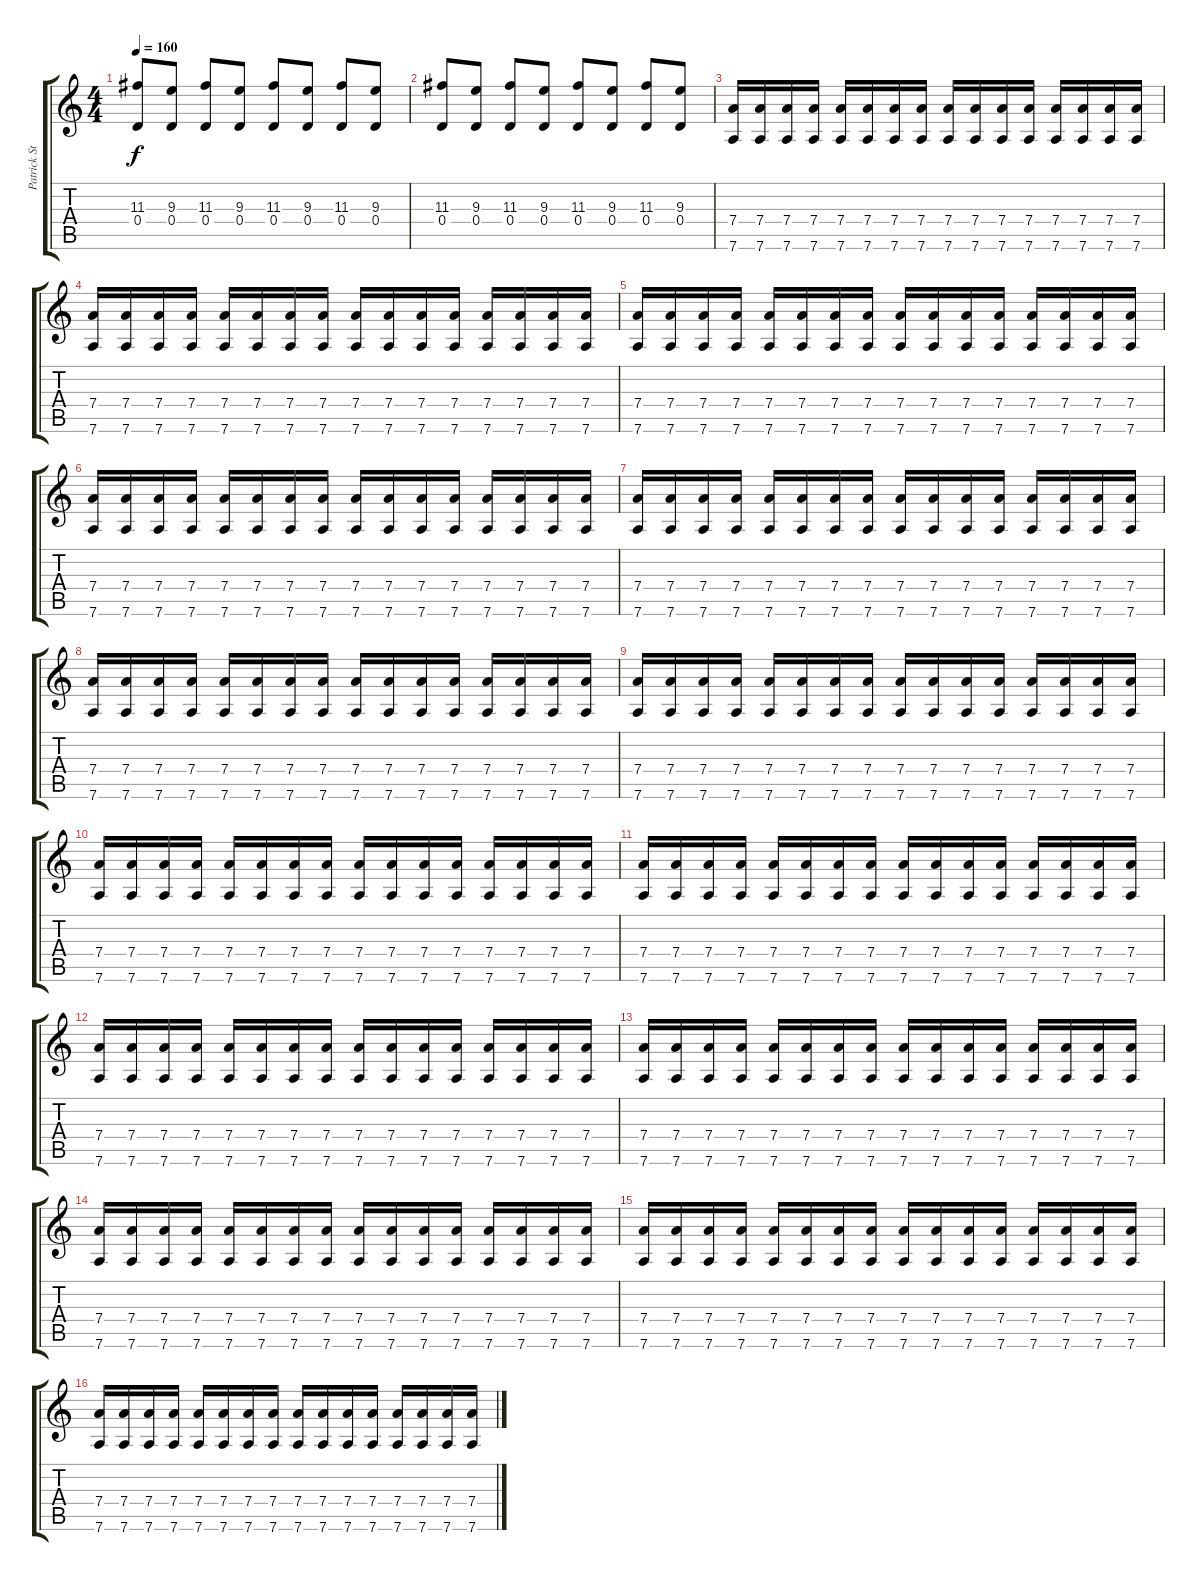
\track ("Patrick Stumph (Rythmn Guitar)" "Patrick St") {instrument overdrivenguitar}
\staff {score tabs}
\tuning (E4 B3 G3 D3 A2 D2) {hide}
\ts (4 4)
\tempo 160
\clef g2
\ks c
(11.3 0.4).8{dy f} (9.3 0.4).8 (11.3 0.4).8 (9.3 0.4).8 (11.3 0.4).8 (9.3 0.4).8 (11.3 0.4).8 (9.3 0.4).8 |
(11.3 0.4).8 (9.3 0.4).8 (11.3 0.4).8 (9.3 0.4).8 (11.3 0.4).8 (9.3 0.4).8 (11.3 0.4).8 (9.3 0.4).8 |
(7.4 7.6).16 (7.4 7.6).16 (7.4 7.6).16 (7.4 7.6).16 (7.4 7.6).16 (7.4 7.6).16 (7.4 7.6).16 (7.4 7.6).16 (7.4 7.6).16 (7.4 7.6).16 (7.4 7.6).16 (7.4 7.6).16 (7.4 7.6).16 (7.4 7.6).16 (7.4 7.6).16 (7.4 7.6).16 |
(7.4 7.6).16 (7.4 7.6).16 (7.4 7.6).16 (7.4 7.6).16 (7.4 7.6).16 (7.4 7.6).16 (7.4 7.6).16 (7.4 7.6).16 (7.4 7.6).16 (7.4 7.6).16 (7.4 7.6).16 (7.4 7.6).16 (7.4 7.6).16 (7.4 7.6).16 (7.4 7.6).16 (7.4 7.6).16 |
(7.4 7.6).16 (7.4 7.6).16 (7.4 7.6).16 (7.4 7.6).16 (7.4 7.6).16 (7.4 7.6).16 (7.4 7.6).16 (7.4 7.6).16 (7.4 7.6).16 (7.4 7.6).16 (7.4 7.6).16 (7.4 7.6).16 (7.4 7.6).16 (7.4 7.6).16 (7.4 7.6).16 (7.4 7.6).16 |
(7.4 7.6).16 (7.4 7.6).16 (7.4 7.6).16 (7.4 7.6).16 (7.4 7.6).16 (7.4 7.6).16 (7.4 7.6).16 (7.4 7.6).16 (7.4 7.6).16 (7.4 7.6).16 (7.4 7.6).16 (7.4 7.6).16 (7.4 7.6).16 (7.4 7.6).16 (7.4 7.6).16 (7.4 7.6).16 |
(7.4 7.6).16 (7.4 7.6).16 (7.4 7.6).16 (7.4 7.6).16 (7.4 7.6).16 (7.4 7.6).16 (7.4 7.6).16 (7.4 7.6).16 (7.4 7.6).16 (7.4 7.6).16 (7.4 7.6).16 (7.4 7.6).16 (7.4 7.6).16 (7.4 7.6).16 (7.4 7.6).16 (7.4 7.6).16 |
(7.4 7.6).16 (7.4 7.6).16 (7.4 7.6).16 (7.4 7.6).16 (7.4 7.6).16 (7.4 7.6).16 (7.4 7.6).16 (7.4 7.6).16 (7.4 7.6).16 (7.4 7.6).16 (7.4 7.6).16 (7.4 7.6).16 (7.4 7.6).16 (7.4 7.6).16 (7.4 7.6).16 (7.4 7.6).16 |
(7.4 7.6).16 (7.4 7.6).16 (7.4 7.6).16 (7.4 7.6).16 (7.4 7.6).16 (7.4 7.6).16 (7.4 7.6).16 (7.4 7.6).16 (7.4 7.6).16 (7.4 7.6).16 (7.4 7.6).16 (7.4 7.6).16 (7.4 7.6).16 (7.4 7.6).16 (7.4 7.6).16 (7.4 7.6).16 |
(7.4 7.6).16 (7.4 7.6).16 (7.4 7.6).16 (7.4 7.6).16 (7.4 7.6).16 (7.4 7.6).16 (7.4 7.6).16 (7.4 7.6).16 (7.4 7.6).16 (7.4 7.6).16 (7.4 7.6).16 (7.4 7.6).16 (7.4 7.6).16 (7.4 7.6).16 (7.4 7.6).16 (7.4 7.6).16 |
(7.4 7.6).16 (7.4 7.6).16 (7.4 7.6).16 (7.4 7.6).16 (7.4 7.6).16 (7.4 7.6).16 (7.4 7.6).16 (7.4 7.6).16 (7.4 7.6).16 (7.4 7.6).16 (7.4 7.6).16 (7.4 7.6).16 (7.4 7.6).16 (7.4 7.6).16 (7.4 7.6).16 (7.4 7.6).16 |
(7.4 7.6).16 (7.4 7.6).16 (7.4 7.6).16 (7.4 7.6).16 (7.4 7.6).16 (7.4 7.6).16 (7.4 7.6).16 (7.4 7.6).16 (7.4 7.6).16 (7.4 7.6).16 (7.4 7.6).16 (7.4 7.6).16 (7.4 7.6).16 (7.4 7.6).16 (7.4 7.6).16 (7.4 7.6).16 |
(7.4 7.6).16 (7.4 7.6).16 (7.4 7.6).16 (7.4 7.6).16 (7.4 7.6).16 (7.4 7.6).16 (7.4 7.6).16 (7.4 7.6).16 (7.4 7.6).16 (7.4 7.6).16 (7.4 7.6).16 (7.4 7.6).16 (7.4 7.6).16 (7.4 7.6).16 (7.4 7.6).16 (7.4 7.6).16 |
(7.4 7.6).16 (7.4 7.6).16 (7.4 7.6).16 (7.4 7.6).16 (7.4 7.6).16 (7.4 7.6).16 (7.4 7.6).16 (7.4 7.6).16 (7.4 7.6).16 (7.4 7.6).16 (7.4 7.6).16 (7.4 7.6).16 (7.4 7.6).16 (7.4 7.6).16 (7.4 7.6).16 (7.4 7.6).16 |
(7.4 7.6).16 (7.4 7.6).16 (7.4 7.6).16 (7.4 7.6).16 (7.4 7.6).16 (7.4 7.6).16 (7.4 7.6).16 (7.4 7.6).16 (7.4 7.6).16 (7.4 7.6).16 (7.4 7.6).16 (7.4 7.6).16 (7.4 7.6).16 (7.4 7.6).16 (7.4 7.6).16 (7.4 7.6).16 |
(7.4 7.6).16 (7.4 7.6).16 (7.4 7.6).16 (7.4 7.6).16 (7.4 7.6).16 (7.4 7.6).16 (7.4 7.6).16 (7.4 7.6).16 (7.4 7.6).16 (7.4 7.6).16 (7.4 7.6).16 (7.4 7.6).16 (7.4 7.6).16 (7.4 7.6).16 (7.4 7.6).16 (7.4 7.6).16
